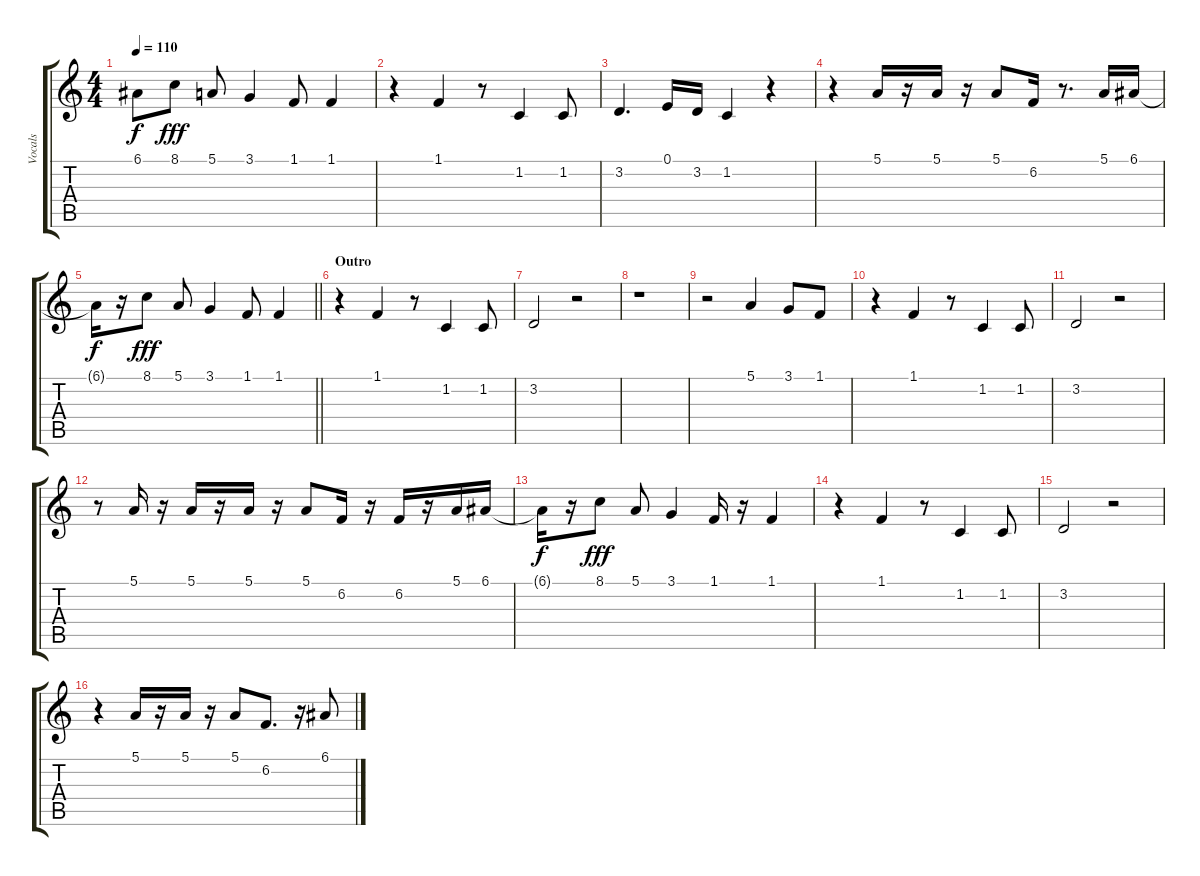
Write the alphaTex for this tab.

\track ("Vocals" "Vocals") {instrument clarinet}
\staff {score tabs}
\tuning (E4 B3 G3 D3 A2 E2) {hide}
\ts (4 4)
\tempo 110
\clef g2
\ks c
6.1{t}.8{dy f} 8.1.8{dy fff} 5.1.8 3.1.4 1.1.8 1.1.4 |
r.4 1.1.4 r.8 1.2.4 1.2.8 |
3.2.4{d} 0.1.16 3.2.16 1.2.4 r.4 |
r.4 5.1.16 r.16 5.1.16 r.16 5.1.8 6.2.16 r.8{d} 5.1.16 6.1.16 |
\barLineRight lightlight
6.1{t}.16{dy f} r.16 8.1.8{dy fff} 5.1.8 3.1.4 1.1.8 1.1.4 |
\section ("" "Outro")
r.4 1.1.4 r.8 1.2.4 1.2.8 |
3.2.2 r.2 |
r.1 |
r.2 5.1.4 3.1.8 1.1.8 |
r.4 1.1.4 r.8 1.2.4 1.2.8 |
3.2.2 r.2 |
r.8 5.1.16 r.16 5.1.16 r.16 5.1.16 r.16 5.1.8 6.2.16 r.16 6.2.16 r.16 5.1.16 6.1.16 |
6.1{t}.16{dy f} r.16 8.1.8{dy fff} 5.1.8 3.1.4 1.1.16 r.16 1.1.4 |
r.4 1.1.4 r.8 1.2.4 1.2.8 |
3.2.2 r.2 |
r.4 5.1.16 r.16 5.1.16 r.16 5.1.8 6.2.8{d} r.16 6.1.8
